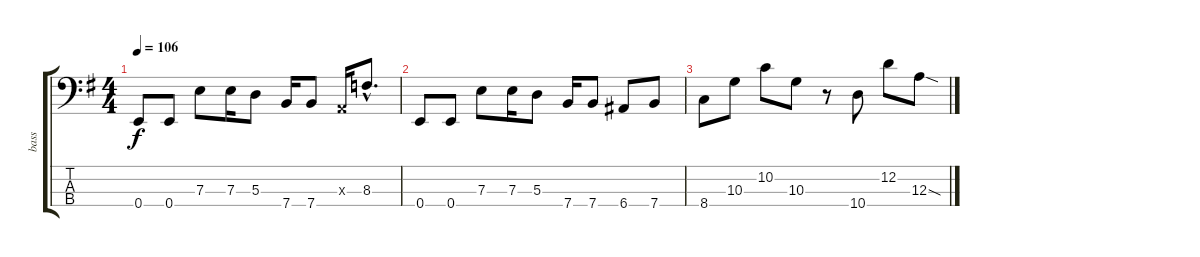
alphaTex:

\track ("bass" "bass") {instrument electricbassfinger}
\staff {score tabs}
\tuning (G2 D2 A1 E1) {hide}
\ts (4 4)
\tempo 106
\clef f4
\ks eminor
0.4.8{dy f} 0.4.8 7.3.8 7.3.16 5.3.8 7.4.16 7.4.8 0.3{x}.16 8.3{hac}.8{d} |
0.4.8 0.4.8 7.3.8 7.3.16 5.3.8 7.4.16 7.4.8 6.4.8 7.4.8 |
8.4.8 10.3.8 10.2.8 10.3.8 r.8 10.4.8 12.2.8 12.3{sod}.8
